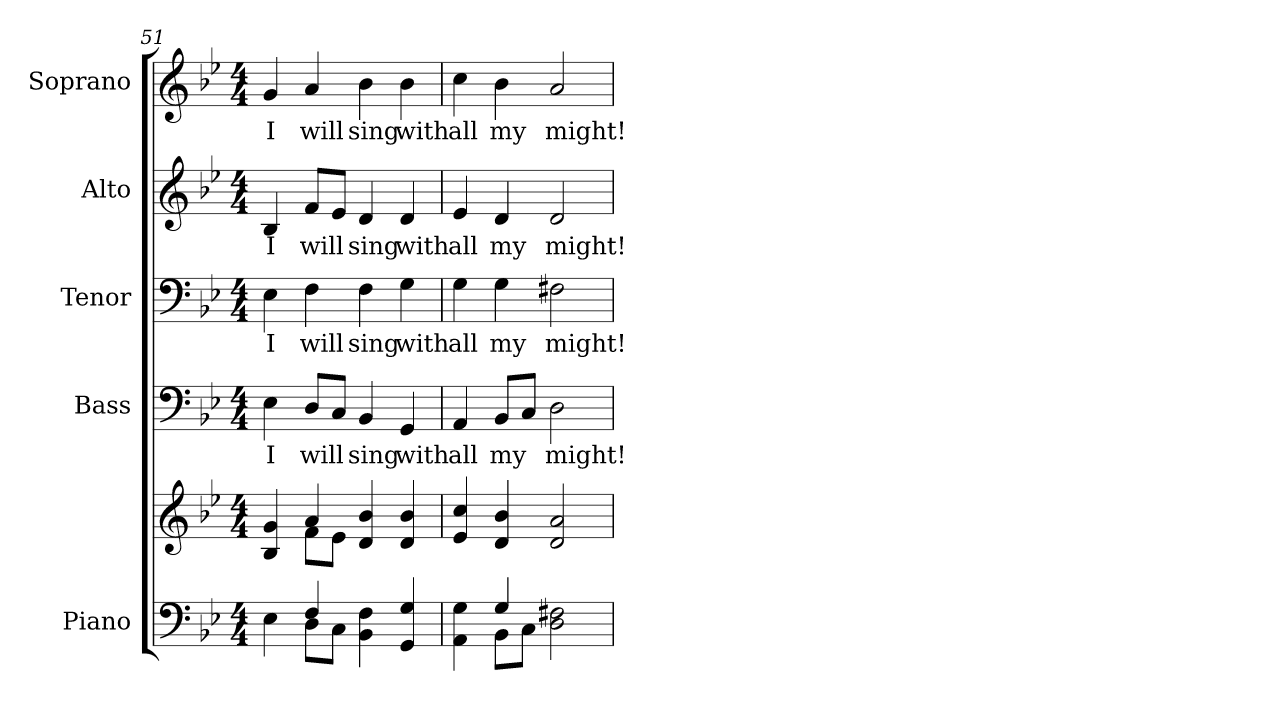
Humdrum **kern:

**kern	**kern	**kern	**text	**kern	**text	**kern	**text	**kern	**text
*part5	*part5	*part4	*part4	*part3	*part3	*part2	*part2	*part1	*part1
*staff6	*staff5	*staff4	*staff4	*staff3	*staff3	*staff2	*staff2	*staff1	*staff1
*I"Piano	*	*I"Bass	*	*I"Tenor	*	*I"Alto	*	*I"Soprano	*
*I'Pno.	*	*I'B.	*	*I'T.	*	*I'A.	*	*I'S.	*
*clefF4	*clefG2	*clefF4	*	*clefF4	*	*clefG2	*	*clefG2	*
*k[b-e-]	*k[b-e-]	*k[b-e-]	*	*k[b-e-]	*	*k[b-e-]	*	*k[b-e-]	*
*B-:	*B-:	*B-:	*	*B-:	*	*B-:	*	*B-:	*
*M4/4	*M4/4	*M4/4	*	*M4/4	*	*M4/4	*	*M4/4	*
=51	=51	=51	=51	=51	=51	=51	=51	=51	=51
*^	*^	*	*	*	*	*	*	*	*
!	!	!	!	!	!LO:LY:b:color=#000000	!	!	!	!	!	!
!	!	!	!	!	!	!	!LO:LY:b:color=#000000	!	!	!	!
!	!	!	!	!	!	!	!	!	!LO:LY:b:color=#000000	!	!
!	!	!	!	!	!	!	!	!	!	!	!LO:LY:b:color=#000000
4E-i\	4ryy	4B-i/ 4gi	4ryy	4E-i\	I	4E-i\	I	4B-i/	I	4gi/	I
!	!	!	!	!	!LO:LY:b:color=#000000	!	!	!	!	!	!
!	!	!	!	!	!	!	!LO:LY:b:color=#000000	!	!	!	!
!	!	!	!	!	!	!	!	!	!LO:LY:b:color=#000000	!	!
!	!	!	!	!	!	!	!	!	!	!	!LO:LY:b:color=#000000
4Fi/	8Di\L	4ai/	8fi\L	8Di/L	will	4Fi\	will	8fi/L	will	4ai/	will
.	8Ci\J	.	8e-i\J	8Ci/J	.	.	.	8e-i/J	.	.	.
!	!	!	!	!	!LO:LY:b:color=#000000	!	!	!	!	!	!
!	!	!	!	!	!	!	!LO:LY:b:color=#000000	!	!	!	!
!	!	!	!	!	!	!	!	!	!LO:LY:b:color=#000000	!	!
!	!	!	!	!	!	!	!	!	!	!	!LO:LY:b:color=#000000
4BB-i\ 4Fi	2ryy	4di/ 4b-i	2ryy	4BB-i/	sing	4Fi\	sing	4di/	sing	4b-i\	sing
!	!	!	!	!	!LO:LY:b:color=#000000	!	!	!	!	!	!
!	!	!	!	!	!	!	!LO:LY:b:color=#000000	!	!	!	!
!	!	!	!	!	!	!	!	!	!LO:LY:b:color=#000000	!	!
!	!	!	!	!	!	!	!	!	!	!	!LO:LY:b:color=#000000
4GGi/ 4Gi	.	4di/ 4b-i	.	4GGi/	with	4Gi\	with	4di/	with	4b-i\	with
*	*	*v	*v	*	*	*	*	*	*	*	*
=52	=52	=52	=52	=52	=52	=52	=52	=52	=52	=52
!	!	!	!	!LO:LY:b:color=#000000	!	!	!	!	!	!
!	!	!	!	!	!	!LO:LY:b:color=#000000	!	!	!	!
!	!	!	!	!	!	!	!	!LO:LY:b:color=#000000	!	!
!	!	!	!	!	!	!	!	!	!	!LO:LY:b:color=#000000
4AAi\ 4Gi	4ryy	4e-i/ 4cci	4AAi/	all	4Gi\	all	4e-i/	all	4cci\	all
!	!	!	!	!LO:LY:b:color=#000000	!	!	!	!	!	!
!	!	!	!	!	!	!LO:LY:b:color=#000000	!	!	!	!
!	!	!	!	!	!	!	!	!LO:LY:b:color=#000000	!	!
!	!	!	!	!	!	!	!	!	!	!LO:LY:b:color=#000000
4Gi/	8BB-i\L	4di/ 4b-i	8BB-i/L	my	4Gi\	my	4di/	my	4b-i\	my
.	8Ci\J	.	8Ci/J	.	.	.	.	.	.	.
!	!	!	!	!LO:LY:b:color=#000000	!	!	!	!	!	!
!	!	!	!	!	!	!LO:LY:b:color=#000000	!	!	!	!
!	!	!	!	!	!	!	!	!LO:LY:b:color=#000000	!	!
!	!	!	!	!	!	!	!	!	!	!LO:LY:b:color=#000000
2Di\ 2F#Xi	2ryy	2di/ 2ai	2Di\	might!	2F#Xi\	might!	2di/	might!	2ai/	might!
*v	*v	*	*	*	*	*	*	*	*	*
=	=	=	=	=	=	=	=	=	=
*-	*-	*-	*-	*-	*-	*-	*-	*-	*-
